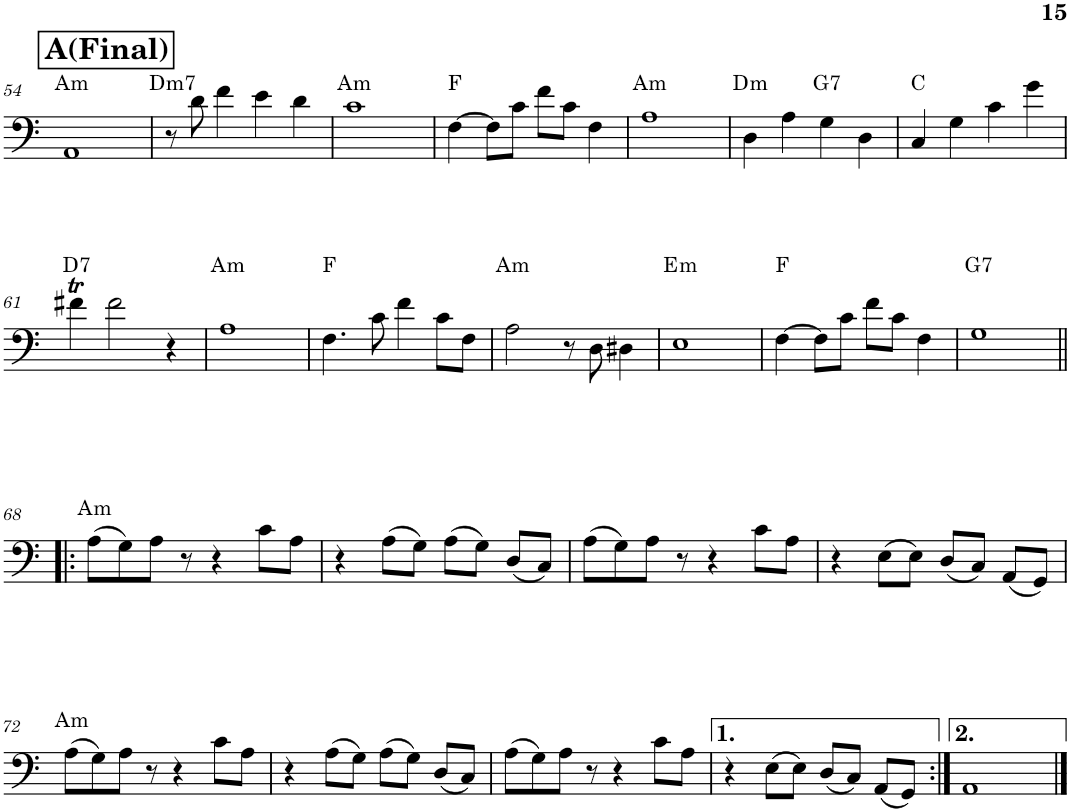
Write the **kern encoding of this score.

**kern	**harte
*part1	*part1
*staff1	*
*I"Acoustic Bass	*
*I'Bass	*
!!LO:PB:g=z
*clefF4	*
*Trd7c12	*
*k[]	*
*M4/4	*
!!LO:REH:place=s1:a:B:cj:fs=14:t=A(Final)
=54	=54
!	!LO:H:kt=m
1AA	A:min
=55	=55
!	!LO:H:kt=m7
8r	D:min7
8d\	.
4f\	.
4e\	.
4d\	.
=56	=56
!	!LO:H:kt=m
1c	A:min
=57	=57
[4F\	F:maj
8F\L]	.
8c\J	.
8f\L	.
8c\J	.
4F\	.
=58	=58
!	!LO:H:kt=m
1A	A:min
=59	=59
!	!LO:H:kt=m
4D\	D:min
4A\	.
!	!LO:H:kt=7
4G\	G:7
4D\	.
=60	=60
4C/	C:maj
4G\	.
4c\	.
4g\	.
!!LO:LB:g=z
=61	=61
!	!LO:H:kt=7
4f#Xt\	D:7
2f#\	.
4r	.
=62	=62
!	!LO:H:kt=m
1A	A:min
=63	=63
4.F\	F:maj
8c\	.
4f\	.
8c\L	.
8F\J	.
=64	=64
!	!LO:H:kt=m
2A\	A:min
8r	.
8D\	.
4D#X\	.
=65	=65
!	!LO:H:kt=m
1E	E:min
=66	=66
[4F\	F:maj
8F\L]	.
8c\J	.
8f\L	.
8c\J	.
4F\	.
=67	=67
!	!LO:H:kt=7
1G	G:7
!!LO:LB:g=z
=68!|:	=68!|:
!	!LO:H:kt=m
(8A\L	A:min
8G\)	.
8A\J	.
8r	.
4r	.
8c\L	.
8A\J	.
=69	=69
4r	.
(8A\L	.
8G\J)	.
(8A\L	.
8G\J)	.
(8D/L	.
8C/J)	.
=70	=70
(8A\L	.
8G\)	.
8A\J	.
8r	.
4r	.
8c\L	.
8A\J	.
=71	=71
4r	.
(8E\L	.
8E\J)	.
(8D/L	.
8C/J)	.
(8AA/L	.
8GG/J)	.
!!LO:LB:g=z
=72	=72
!	!LO:H:kt=m
(8A\L	A:min
8G\)	.
8A\J	.
8r	.
4r	.
8c\L	.
8A\J	.
=73	=73
4r	.
(8A\L	.
8G\J)	.
(8A\L	.
8G\J)	.
(8D/L	.
8C/J)	.
=74	=74
(8A\L	.
8G\)	.
8A\J	.
8r	.
4r	.
8c\L	.
8A\J	.
=75	=75
4r	.
(8E\L	.
8E\J)	.
(8D/L	.
8C/J)	.
(8AA/L	.
8GG/J)	.
=76:|!	=76:|!
1AA	.
==	==
*-	*-
